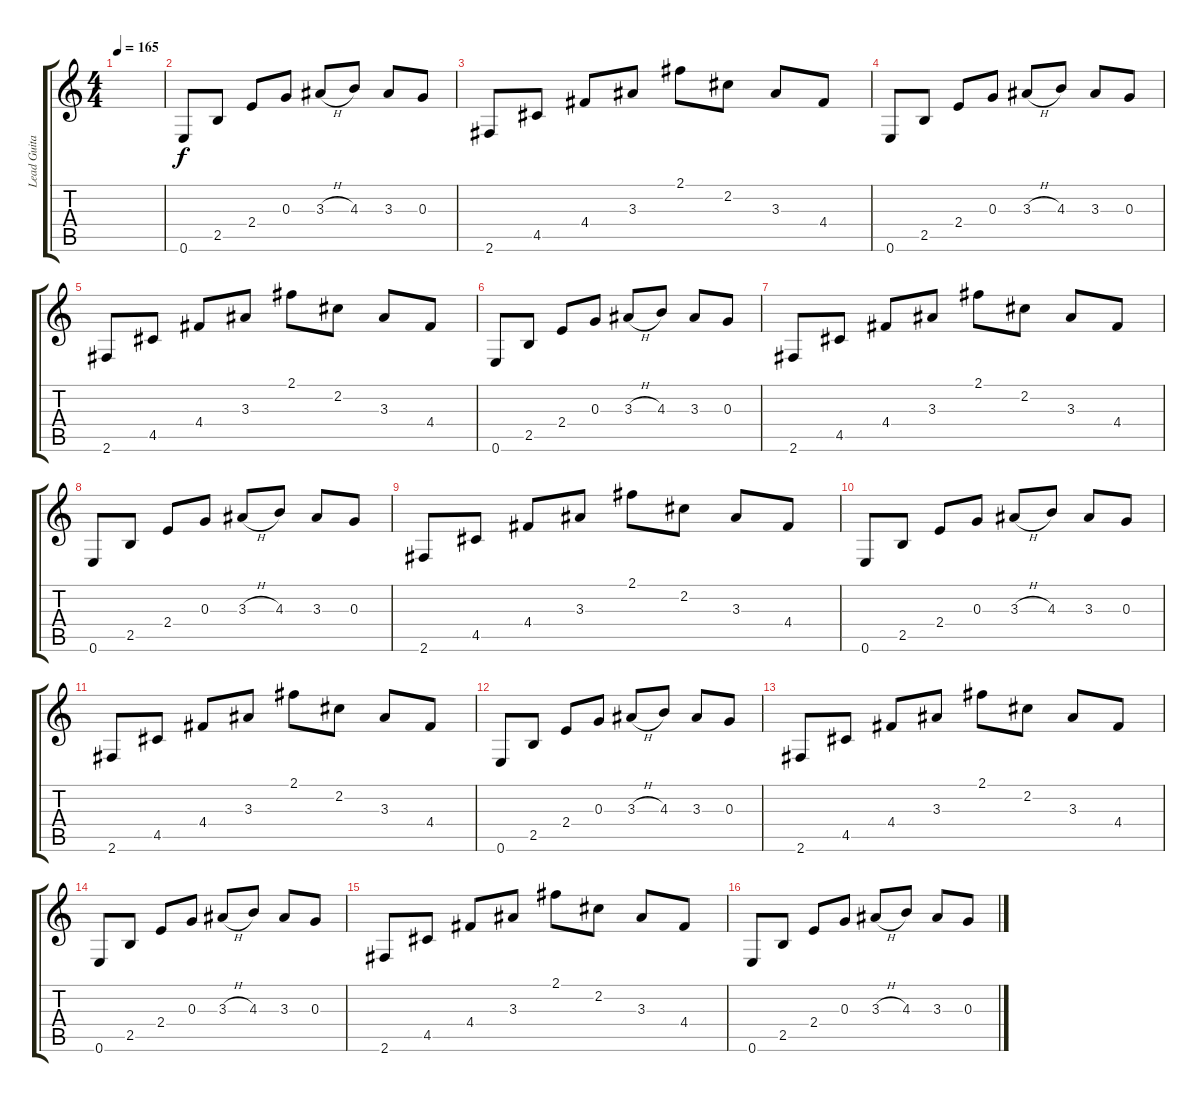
\track ("Lead Guitar 1" "Lead Guita") {instrument distortionguitar}
\staff {score tabs}
\tuning (E4 B3 G3 D3 A2 E2) {hide}
\ts (4 4)
\tempo 165
\clef g2
\ks c
|
0.6.8 2.5.8 2.4.8 0.3.8 3.3{h}.8 4.3.8 3.3.8 0.3.8 |
2.6.8 4.5.8 4.4.8 3.3.8 2.1.8 2.2.8 3.3.8 4.4.8 |
0.6.8 2.5.8 2.4.8 0.3.8 3.3{h}.8 4.3.8 3.3.8 0.3.8 |
2.6.8 4.5.8 4.4.8 3.3.8 2.1.8 2.2.8 3.3.8 4.4.8 |
0.6.8 2.5.8 2.4.8 0.3.8 3.3{h}.8 4.3.8 3.3.8 0.3.8 |
2.6.8 4.5.8 4.4.8 3.3.8 2.1.8 2.2.8 3.3.8 4.4.8 |
0.6.8 2.5.8 2.4.8 0.3.8 3.3{h}.8 4.3.8 3.3.8 0.3.8 |
2.6.8 4.5.8 4.4.8 3.3.8 2.1.8 2.2.8 3.3.8 4.4.8 |
0.6.8 2.5.8 2.4.8 0.3.8 3.3{h}.8 4.3.8 3.3.8 0.3.8 |
2.6.8 4.5.8 4.4.8 3.3.8 2.1.8 2.2.8 3.3.8 4.4.8 |
0.6.8 2.5.8 2.4.8 0.3.8 3.3{h}.8 4.3.8 3.3.8 0.3.8 |
2.6.8 4.5.8 4.4.8 3.3.8 2.1.8 2.2.8 3.3.8 4.4.8 |
0.6.8 2.5.8 2.4.8 0.3.8 3.3{h}.8 4.3.8 3.3.8 0.3.8 |
2.6.8 4.5.8 4.4.8 3.3.8 2.1.8 2.2.8 3.3.8 4.4.8 |
0.6.8 2.5.8 2.4.8 0.3.8 3.3{h}.8 4.3.8 3.3.8 0.3.8
